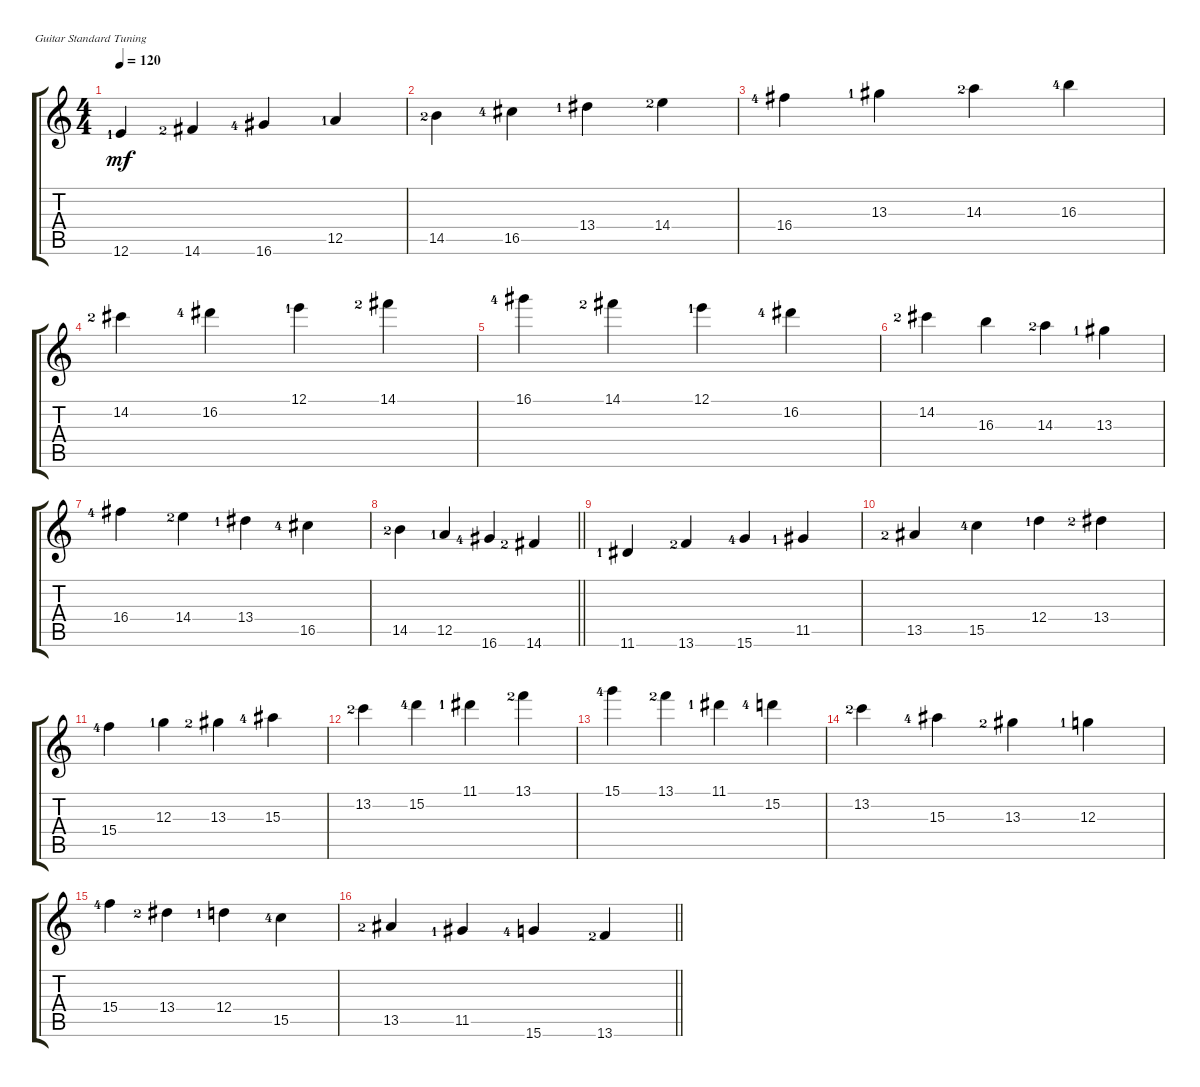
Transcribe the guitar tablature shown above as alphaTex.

\defaultSystemsLayout 4
\bracketExtendMode groupsimilarinstruments
\singleTrackTrackNamePolicy hidden
\firstSystemTrackNameOrientation horizontal
\otherSystemsTrackNameOrientation horizontal
\track ("Electric Guitar" "E-Gt") {instrument electricguitarclean}
\staff {score tabs}
\tuning (E4 B3 G3 D3 A2 E2)
\ts (4 4)
\tempo 120
\clef g2
\scale
0.243945
\ks c
12.6{lf 2}.4{dy mf} 14.6{lf 3}.4 16.6{lf 5}.4 12.5{lf 2}.4 |
\scale
0.243945 14.5{lf 3}.4 16.5{lf 5}.4 13.4{lf 2}.4 14.4{lf 3}.4 |
\scale
0.256055 16.4{lf 5}.4 13.3{lf 2}.4 14.3{lf 3}.4 16.3{lf 5}.4 |
\scale
0.256055 14.2{lf 3}.4 16.2{lf 5}.4 12.1{lf 2}.4 14.1{lf 3}.4 |
\scale
0.252991 16.1{lf 5}.4 14.1{lf 3}.4 12.1{lf 2}.4 16.2{lf 5}.4 |
\scale
0.252991 14.2{lf 3}.4 16.3.4 14.3{lf 3}.4 13.3{lf 2}.4 |
\scale
0.252991 16.4{lf 5}.4 14.4{lf 3}.4 13.4{lf 2}.4 16.5{lf 5}.4 |
\scale
0.241026
\barLineRight lightlight
14.5{lf 3}.4 12.5{lf 2}.4 16.6{lf 5}.4 14.6{lf 3}.4 |
\scale
0.252632 11.6{lf 2}.4 13.6{lf 3}.4 15.6{lf 5}.4 11.5{lf 2}.4 |
\scale
0.259649 13.5{lf 3}.4 15.5{lf 5}.4 12.4{lf 2}.4 13.4{lf 3}.4 |
\scale
0.247368 15.4{lf 5}.4 12.3{lf 2}.4 13.3{lf 3}.4 15.3{lf 5}.4 |
\scale
0.240351 13.2{lf 3}.4 15.2{lf 5}.4 11.1{lf 2}.4 13.1{lf 3}.4 |
\scale
0.245081 15.1{lf 5}.4 13.1{lf 3}.4 11.1{lf 2}.4 15.2{lf 5}.4 |
\scale
0.245081 13.2{lf 3}.4 15.3{lf 5}.4 13.3{lf 3}.4 12.3{lf 2}.4 |
\scale
0.252236 15.4{lf 5}.4 13.4{lf 3}.4 12.4{lf 2}.4 15.5{lf 5}.4 |
\scale
0.257603
\barLineRight lightlight
13.5{lf 3}.4 11.5{lf 2}.4 15.6{lf 5}.4 13.6{lf 3}.4
